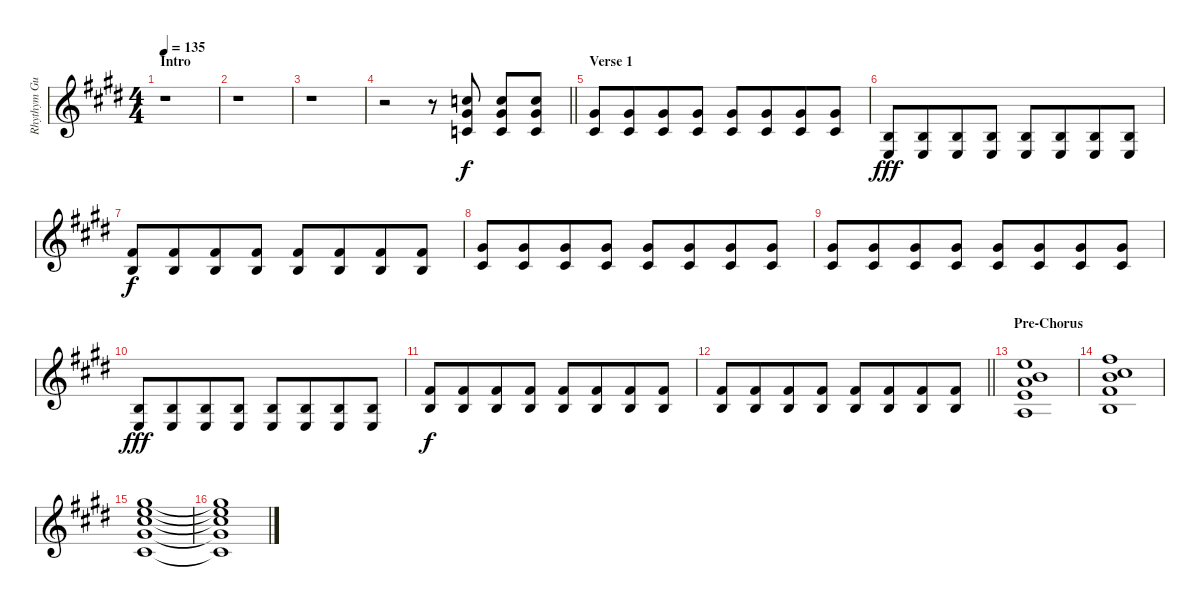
\track ("Rhythym Guitar (R)" "Rhythym Gu") {instrument distortionguitar}
\staff {score}
\tuning (Eb4 Bb3 Gb3 Db3 Ab2 Db2) {hide}
\ts (4 4)
\section ("" "Intro")
\tempo 135
\clef g2
\ks c#minor
r.1{dy f instrument distortionguitar} |
r.1 |
r.1 |
\barLineRight lightlight
r.2 r.8 (6.3 7.4 4.5).8 (6.3 7.4 4.5).8 (6.3 7.4 4.5).8 |
\section ("" "Verse 1")
(7.4{pm} 5.5{pm}).8{volume 13 instrument electricguitarclean} (7.4{pm} 5.5{pm}).8{beam merge} (7.4{pm} 5.5{pm}).8 (7.4{pm} 5.5{pm}).8 (7.4{pm} 5.5{pm}).8 (7.4{pm} 5.5{pm}).8{beam merge} (7.4{pm} 5.5{pm}).8 (7.4{pm} 5.5{pm}).8 |
(3.5{pm} 3.6{pm}).8{dy fff} (3.5{pm} 3.6{pm}).8{beam merge} (3.5{pm} 3.6{pm}).8 (3.5{pm} 3.6{pm}).8 (3.5{pm} 3.6{pm}).8 (3.5{pm} 3.6{pm}).8{beam merge} (3.5{pm} 3.6{pm}).8 (3.5{pm} 3.6{pm}).8 |
(5.4{pm} 3.5{pm}).8{dy f} (5.4{pm} 3.5{pm}).8{beam merge} (5.4{pm} 3.5{pm}).8 (5.4{pm} 3.5{pm}).8 (5.4{pm} 3.5{pm}).8 (5.4{pm} 3.5{pm}).8{beam merge} (5.4{pm} 3.5{pm}).8 (5.4{pm} 3.5{pm}).8 |
(7.4{pm} 5.5{pm}).8 (7.4{pm} 5.5{pm}).8{beam merge} (7.4{pm} 5.5{pm}).8 (7.4{pm} 5.5{pm}).8 (7.4{pm} 5.5{pm}).8 (7.4{pm} 5.5{pm}).8{beam merge} (7.4{pm} 5.5{pm}).8 (7.4{pm} 5.5{pm}).8 |
(7.4{pm} 5.5{pm}).8 (7.4{pm} 5.5{pm}).8{beam merge} (7.4{pm} 5.5{pm}).8 (7.4{pm} 5.5{pm}).8 (7.4{pm} 5.5{pm}).8 (7.4{pm} 5.5{pm}).8{beam merge} (7.4{pm} 5.5{pm}).8 (7.4{pm} 5.5{pm}).8 |
(3.5{pm} 3.6{pm}).8{dy fff} (3.5{pm} 3.6{pm}).8{beam merge} (3.5{pm} 3.6{pm}).8 (3.5{pm} 3.6{pm}).8 (3.5{pm} 3.6{pm}).8 (3.5{pm} 3.6{pm}).8{beam merge} (3.5{pm} 3.6{pm}).8 (3.5{pm} 3.6{pm}).8 |
(5.4{pm} 3.5{pm}).8{dy f} (5.4{pm} 3.5{pm}).8{beam merge} (5.4{pm} 3.5{pm}).8 (5.4{pm} 3.5{pm}).8 (5.4{pm} 3.5{pm}).8 (5.4{pm} 3.5{pm}).8{beam merge} (5.4{pm} 3.5{pm}).8 (5.4{pm} 3.5{pm}).8 |
\barLineRight lightlight
(5.4{pm} 3.5{pm}).8 (5.4{pm} 3.5{pm}).8{beam merge} (5.4{pm} 3.5{pm}).8 (5.4{pm} 3.5{pm}).8 (5.4{pm} 3.5{pm}).8 (5.4{pm} 3.5{pm}).8{beam merge} (5.4{pm} 3.5{pm}).8 (5.4{pm} 3.5{pm}).8 |
\section ("" "Pre-Chorus")
(1.1 1.2 3.3 3.4 1.5).1{bd 120} |
(3.1 3.2 5.3 5.4 3.5).1{bd 120} |
(5.1 6.2 7.3 7.4 5.5).1{bd 120} |
(5.1{t} 6.2{t} 7.3{t} 7.4{t} 5.5{t}).1
